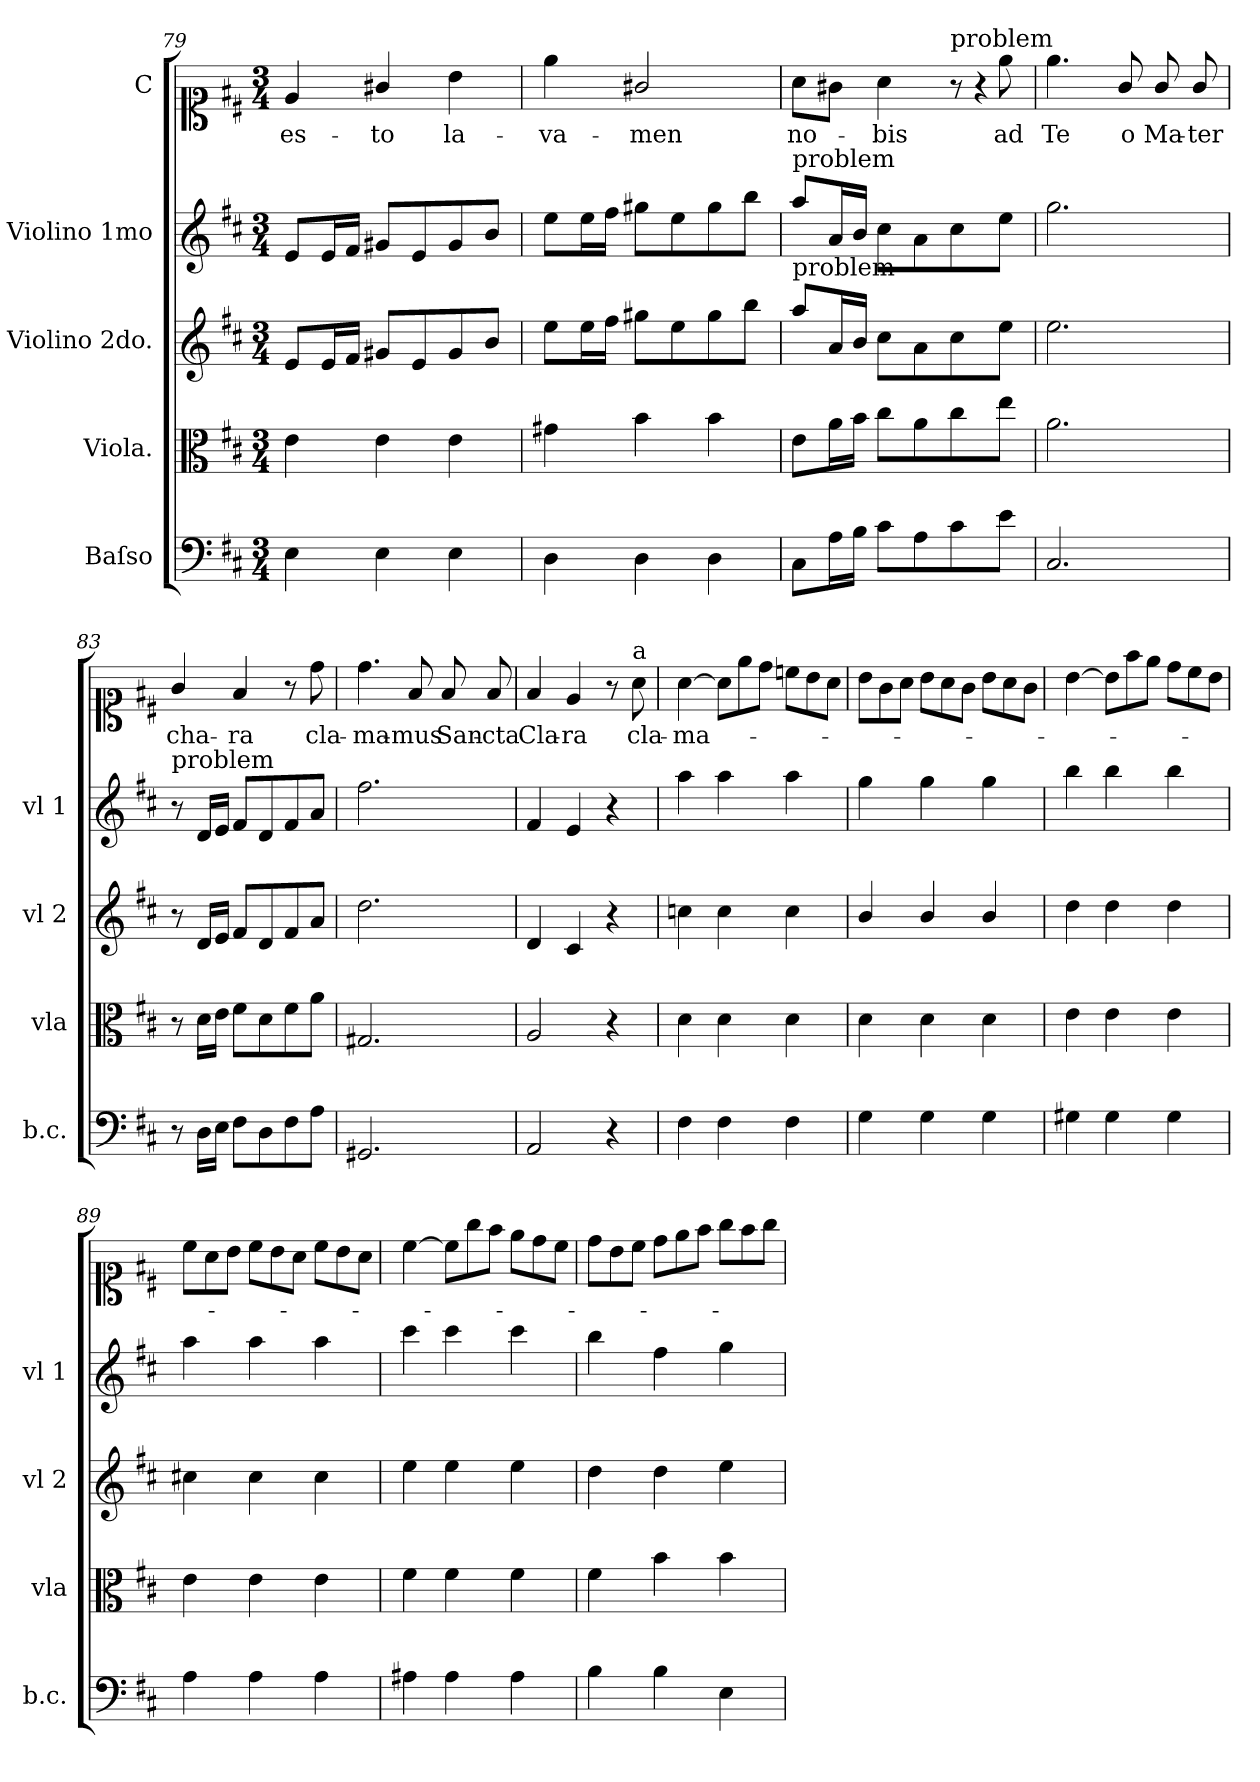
**kern	**kern	**kern	**kern	**kern	**text
*part5	*part4	*part3	*part2	*part1	*part1
*staff5	*staff4	*staff3	*staff2	*staff1	*staff1
*I"Baſso	*I"Viola.	*I"Violino 2do.	*I"Violino 1mo	*I"C	*
*I'b.c.	*I'vla	*I'vl 2	*I'vl 1	*	*
*clefF4	*clefC3	*clefG2	*clefG2	*clefC1	*
*k[f#c#]	*k[f#c#]	*k[f#c#]	*k[f#c#]	*k[f#c#]	*
*D:	*D:	*D:	*D:	*D:	*
*M3/4	*M3/4	*M3/4	*M3/4	*M3/4	*
=79	=79	=79	=79	=79	=79
4E\	4e\	8e/L	8e/L	4e/	es-
.	.	16e/L	16e/L	.	.
.	.	16f#/JJ	16f#/JJ	.	.
4E\	4e\	8g#X/L	8g#X/L	4g#X/	-to
.	.	8e/	8e/	.	.
4E\	4e\	8g#/	8g#/	4b\	la-
.	.	8b/J	8b/J	.	.
=80	=80	=80	=80	=80	=80
4D\	4g#X\	8ee\L	8ee\L	4ee\	-va-
.	.	16ee\L	16ee\L	.	.
.	.	16ff#\JJ	16ff#\JJ	.	.
4D\	4b\	8gg#X\L	8gg#X\L	2g#X/	-men
.	.	8ee\	8ee\	.	.
4D\	4b\	8gg#\	8gg#\	.	.
.	.	8bb\J	8bb\J	.	.
=81	=81	=81	=81	=81	=81
!	!	!	!LO:TX:a:t=problem	!	!
!	!	!LO:TX:a:t=problem	!	!	!
8C#\L	8e\L	8aa\L	8aa\L	8a\L	no-
16A\L	16a\L	16a/L	16a/L	8g#X\J	.
16B\JJ	16b\JJ	16b/JJ	16b/JJ	.	.
8c#\L	8cc#\L	8cc#\L	8cc#\L	4a\	-bis
8A\	8a\	8a\	8a\	.	.
!	!	!	!	!LO:TX:a:t=problem	!
!	!	!	!	!LO:N:vis=8	!
8c#\	8cc#\	8cc#\	8cc#\	16r	.
!	!	!	!	!LO:N:vis=4	!
.	.	.	.	16r	.
8e\J	8ee\J	8ee\J	8ee\J	8ee\	ad
=82	=82	=82	=82	=82	=82
2.C#/	2.a\	2.ee\	2.gg\	4.ee\	Te
.	.	.	.	8g/	o
.	.	.	.	8g/	Ma-
.	.	.	.	8g/	-ter
=83	=83	=83	=83	=83	=83
!	!	!	!LO:TX:a:t=problem	!	!
8r	8r	8r	8r	4g/	cha-
16D\LL	16d\LL	16d/LL	16d/LL	.	.
16E\JJ	16e\JJ	16e/JJ	16e/JJ	.	.
8F#\L	8f#\L	8f#/L	8f#/L	4f#/	-ra
8D\	8d\	8d/	8d/	.	.
8F#\	8f#\	8f#/	8f#/	8r	.
8A\J	8a\J	8a/J	8a/J	8dd\	cla-
=84	=84	=84	=84	=84	=84
2.GG#X/	2.G#X/	2.dd\	2.ff#\	4.dd\	-ma-
.	.	.	.	8f#/	-mus
.	.	.	.	8f#/	San-
.	.	.	.	8f#/	-cta
=85	=85	=85	=85	=85	=85
2AA/	2A/	4d/	4f#/	4f#/	Cla-
.	.	4c#/	4e/	4e/	-ra
4r	4r	4r	4r	8r	.
!	!	!	!	!LO:TX:a:t=a	!
.	.	.	.	8a\	cla-
=86	=86	=86	=86	=86	=86
4F#\	4d\	4ccn\	4aa\	[4a\	-ma-
*	*	*	*	*Xtuplet	*
4F#\	4d\	4cc\	4aa\	12a\L]	.
.	.	.	.	12ee\	.
.	.	.	.	12dd\J	.
4F#\	4d\	4cc\	4aa\	12ccn\L	.
.	.	.	.	12b\	.
.	.	.	.	12a\J	.
=87	=87	=87	=87	=87	=87
4G\	4d\	4b/	4gg\	12b\L	.
.	.	.	.	12g\	.
.	.	.	.	12a\J	.
4G\	4d\	4b/	4gg\	12b\L	.
.	.	.	.	12a\	.
.	.	.	.	12g\J	.
4G\	4d\	4b/	4gg\	12b\L	.
.	.	.	.	12a\	.
.	.	.	.	12g\J	.
=88	=88	=88	=88	=88	=88
4G#X\	4e\	4dd\	4bb\	[4b\	.
4G#\	4e\	4dd\	4bb\	12b\L]	.
.	.	.	.	12ff#\	.
.	.	.	.	12ee\J	.
4G#\	4e\	4dd\	4bb\	12dd\L	.
.	.	.	.	12cc#\	.
.	.	.	.	12b\J	.
=89	=89	=89	=89	=89	=89
4A\	4e\	4cc#X\	4aa\	12cc#\L	.
.	.	.	.	12a\	.
.	.	.	.	12b\J	.
4A\	4e\	4cc#\	4aa\	12cc#\L	.
.	.	.	.	12b\	.
.	.	.	.	12a\J	.
4A\	4e\	4cc#\	4aa\	12cc#\L	.
.	.	.	.	12b\	.
.	.	.	.	12a\J	.
=90	=90	=90	=90	=90	=90
4A#X\	4f#\	4ee\	4ccc#\	[4cc#\	.
4A#\	4f#\	4ee\	4ccc#\	12cc#\L]	.
.	.	.	.	12gg\	.
.	.	.	.	12ff#\J	.
4A#\	4f#\	4ee\	4ccc#\	12ee\L	.
.	.	.	.	12dd\	.
.	.	.	.	12cc#\J	.
=91	=91	=91	=91	=91	=91
4B\	4f#\	4dd\	4bb\	12dd\L	.
.	.	.	.	12b\	.
.	.	.	.	12cc#\J	.
4B\	4b\	4dd\	4ff#\	12dd\L	.
.	.	.	.	12ee\	.
.	.	.	.	12ff#\J	.
4E\	4b\	4ee\	4gg\	12gg\L	.
.	.	.	.	12ff#\	.
.	.	.	.	12gg\J	.
=	=	=	=	=	=
*-	*-	*-	*-	*-	*-
